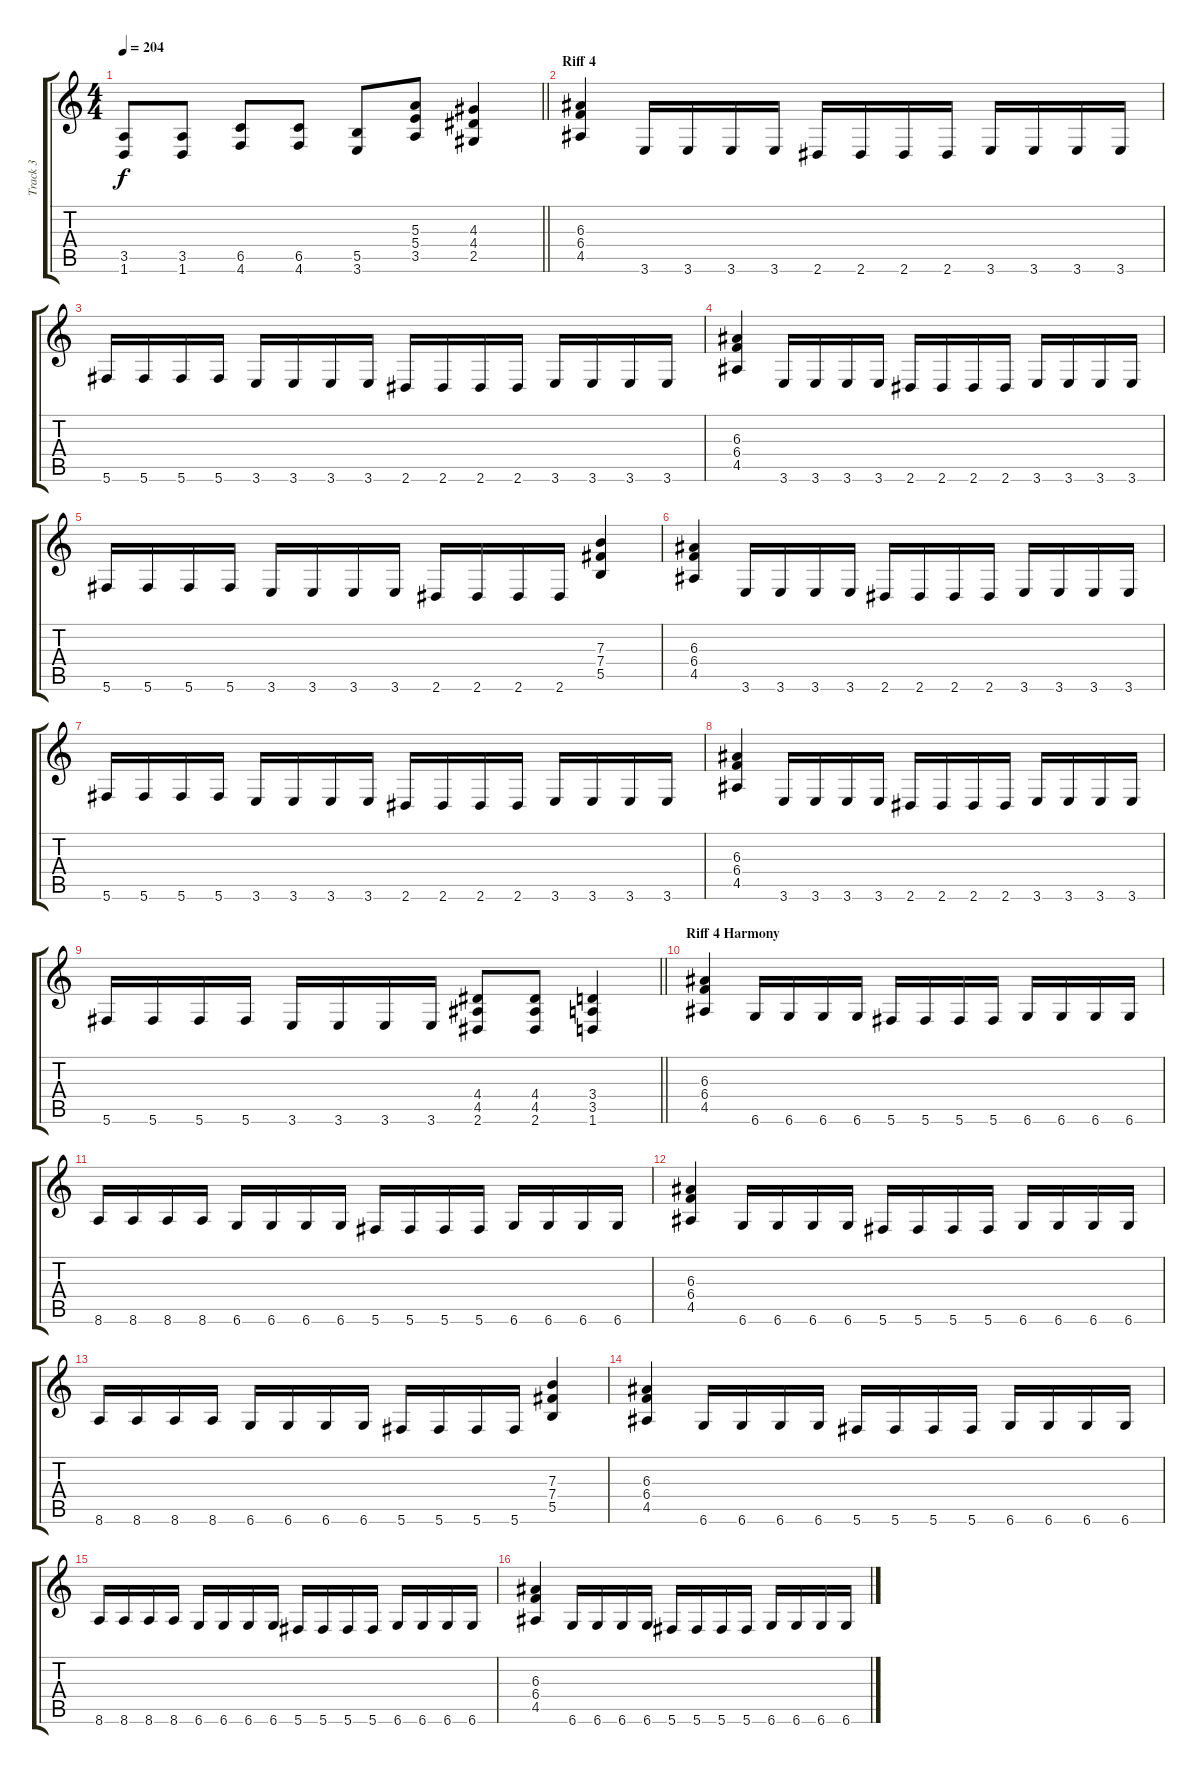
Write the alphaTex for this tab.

\track ("Track 3" "Track 3") {instrument overdrivenguitar}
\staff {score tabs}
\tuning (Db4 Ab3 E3 B2 Gb2 Db2) {hide}
\ts (4 4)
\tempo 204
\clef g2
\barLineRight lightlight
\ks c
(3.5 1.6).8{dy f} (3.5 1.6).8 (6.5 4.6).8 (6.5 4.6).8 (5.5 3.6).8 (5.3 5.4 3.5).8 (4.3 4.4 2.5).4 |
\section ("" "Riff 4")
(6.3 6.4 4.5).4 3.6.16 3.6.16 3.6.16 3.6.16 2.6.16 2.6.16 2.6.16 2.6.16 3.6.16 3.6.16 3.6.16 3.6.16 |
5.6.16 5.6.16 5.6.16 5.6.16 3.6.16 3.6.16 3.6.16 3.6.16 2.6.16 2.6.16 2.6.16 2.6.16 3.6.16 3.6.16 3.6.16 3.6.16 |
(6.3 6.4 4.5).4 3.6.16 3.6.16 3.6.16 3.6.16 2.6.16 2.6.16 2.6.16 2.6.16 3.6.16 3.6.16 3.6.16 3.6.16 |
5.6.16 5.6.16 5.6.16 5.6.16 3.6.16 3.6.16 3.6.16 3.6.16 2.6.16 2.6.16 2.6.16 2.6.16 (7.3 7.4 5.5).4 |
(6.3 6.4 4.5).4 3.6.16 3.6.16 3.6.16 3.6.16 2.6.16 2.6.16 2.6.16 2.6.16 3.6.16 3.6.16 3.6.16 3.6.16 |
5.6.16 5.6.16 5.6.16 5.6.16 3.6.16 3.6.16 3.6.16 3.6.16 2.6.16 2.6.16 2.6.16 2.6.16 3.6.16 3.6.16 3.6.16 3.6.16 |
(6.3 6.4 4.5).4 3.6.16 3.6.16 3.6.16 3.6.16 2.6.16 2.6.16 2.6.16 2.6.16 3.6.16 3.6.16 3.6.16 3.6.16 |
\barLineRight lightlight
5.6.16 5.6.16 5.6.16 5.6.16 3.6.16 3.6.16 3.6.16 3.6.16 (4.4 4.5 2.6).8 (4.4 4.5 2.6).8 (3.4 3.5 1.6).4 |
\section ("" "Riff 4 Harmony")
(6.3 6.4 4.5).4 6.6.16 6.6.16 6.6.16 6.6.16 5.6.16 5.6.16 5.6.16 5.6.16 6.6.16 6.6.16 6.6.16 6.6.16 |
8.6.16 8.6.16 8.6.16 8.6.16 6.6.16 6.6.16 6.6.16 6.6.16 5.6.16 5.6.16 5.6.16 5.6.16 6.6.16 6.6.16 6.6.16 6.6.16 |
(6.3 6.4 4.5).4 6.6.16 6.6.16 6.6.16 6.6.16 5.6.16 5.6.16 5.6.16 5.6.16 6.6.16 6.6.16 6.6.16 6.6.16 |
8.6.16 8.6.16 8.6.16 8.6.16 6.6.16 6.6.16 6.6.16 6.6.16 5.6.16 5.6.16 5.6.16 5.6.16 (7.3 7.4 5.5).4 |
(6.3 6.4 4.5).4 6.6.16 6.6.16 6.6.16 6.6.16 5.6.16 5.6.16 5.6.16 5.6.16 6.6.16 6.6.16 6.6.16 6.6.16 |
8.6.16 8.6.16 8.6.16 8.6.16 6.6.16 6.6.16 6.6.16 6.6.16 5.6.16 5.6.16 5.6.16 5.6.16 6.6.16 6.6.16 6.6.16 6.6.16 |
(6.3 6.4 4.5).4 6.6.16 6.6.16 6.6.16 6.6.16 5.6.16 5.6.16 5.6.16 5.6.16 6.6.16 6.6.16 6.6.16 6.6.16
